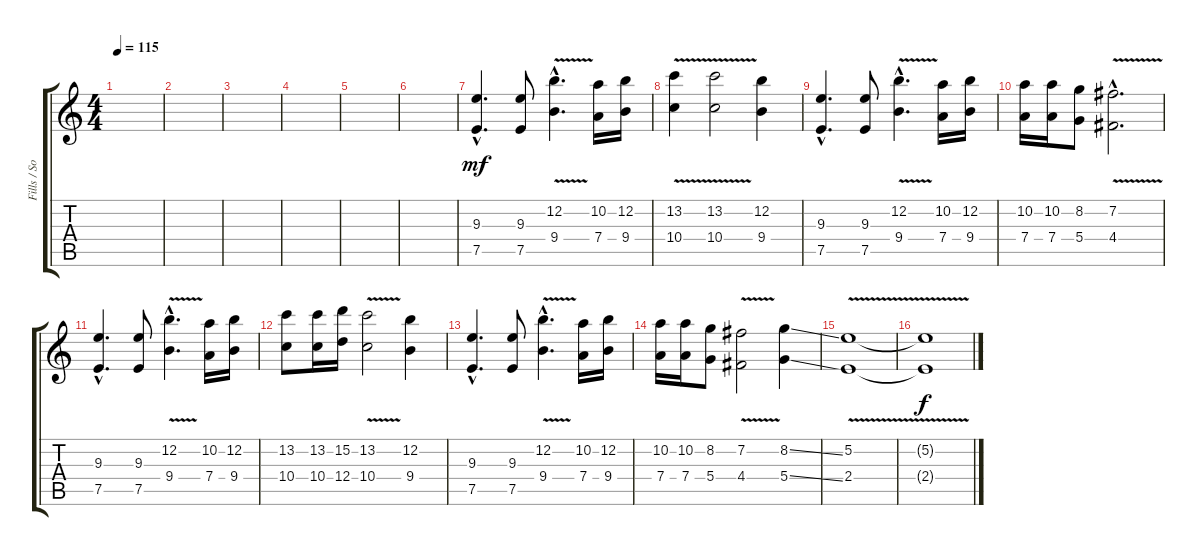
\track ("Fills / Solo" "Fills / So") {instrument overdrivenguitar}
\staff {score tabs}
\tuning (E4 B3 G3 D3 A2 E2) {hide}
\ts (4 4)
\tempo 115
\clef g2
\ks c
|
|
|
|
|
|
(9.3{hac} 7.5{hac}).4{d dy mf} (9.3 7.5).8 (12.2{v hac} 9.4{v hac}).4{d} (10.2 7.4).16 (12.2 9.4).16 |
(13.2{v} 10.4{v}).4 (13.2{v} 10.4{v}).2 (12.2 9.4).4 |
(9.3{hac} 7.5{hac}).4{d} (9.3 7.5).8 (12.2{v hac} 9.4{v hac}).4{d} (10.2 7.4).16 (12.2 9.4).16 |
(10.2 7.4).16 (10.2 7.4).16 (8.2 5.4).8 (7.2{v hac} 4.4{v hac}).2{d} |
(9.3{hac} 7.5{hac}).4{d} (9.3 7.5).8 (12.2{v hac} 9.4{v hac}).4{d} (10.2 7.4).16 (12.2 9.4).16 |
(13.2 10.4).8 (13.2 10.4).16 (15.2 12.4).16 (13.2{v} 10.4{v}).2 (12.2 9.4).4 |
(9.3{hac} 7.5{hac}).4{d} (9.3 7.5).8 (12.2{v hac} 9.4{hac}).4{d} (10.2 7.4).16 (12.2 9.4).16 |
(10.2 7.4).16 (10.2 7.4).16 (8.2 5.4).8 (7.2{v} 4.4{v}).2 (8.2{ss} 5.4{ss}).4 |
(5.2{v} 2.4{v}).1 |
(5.2{t} 2.4{t}).1{dy f volume 0}
